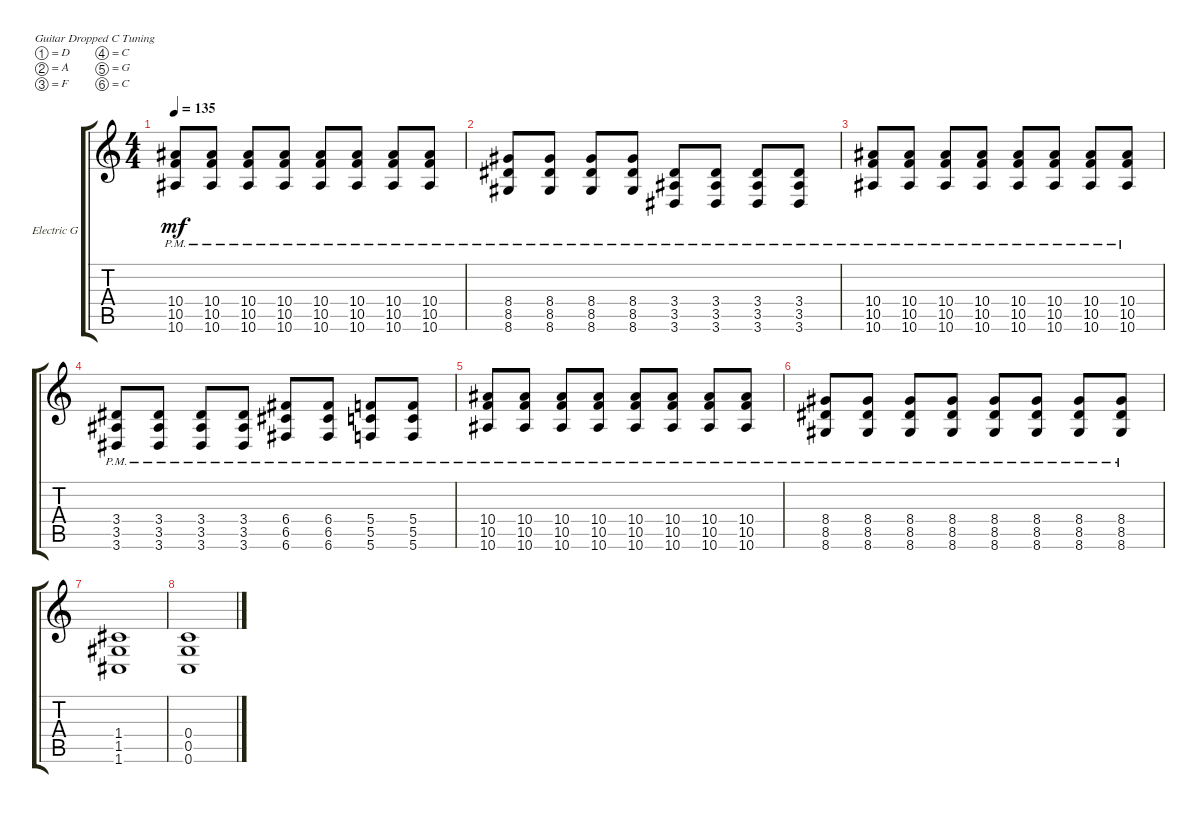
\defaultSystemsLayout 4
\bracketExtendMode groupsimilarinstruments
\firstSystemTrackNameOrientation horizontal
\otherSystemsTrackNameOrientation horizontal
\track ("Electric Guitar" "Electric G") {instrument distortionguitar}
\staff {score tabs}
\tuning (D4 A3 F3 C3 G2 C2)
\ts (4 4)
\tempo 135
\clef g2
\scale
1.11728
\ks c
(10.6{pm} 10.5{pm} 10.4{pm}).8{dy mf} (10.6{pm} 10.5{pm} 10.4{pm}).8 (10.6{pm} 10.5{pm} 10.4{pm}).8 (10.6{pm} 10.5{pm} 10.4{pm}).8 (10.6{pm} 10.5{pm} 10.4{pm}).8 (10.6{pm} 10.5{pm} 10.4{pm}).8 (10.6{pm} 10.5{pm} 10.4{pm}).8 (10.6{pm} 10.5{pm} 10.4{pm}).8 |
\scale
0.960908 (8.6{pm} 8.4{pm} 8.5{pm}).8 (8.6{pm} 8.4{pm} 8.5{pm}).8 (8.6{pm} 8.4{pm} 8.5{pm}).8 (8.6{pm} 8.4{pm} 8.5{pm}).8 (3.6{pm} 3.5{pm} 3.4{pm}).8 (3.4{pm} 3.5{pm} 3.6{pm}).8 (3.6{pm} 3.5{pm} 3.4{pm}).8 (3.4{pm} 3.5{pm} 3.6{pm}).8 |
\scale
0.960908 (10.6{pm} 10.5{pm} 10.4{pm}).8 (10.6{pm} 10.5{pm} 10.4{pm}).8 (10.6{pm} 10.5{pm} 10.4{pm}).8 (10.6{pm} 10.5{pm} 10.4{pm}).8 (10.6{pm} 10.5{pm} 10.4{pm}).8 (10.6{pm} 10.5{pm} 10.4{pm}).8 (10.6{pm} 10.5{pm} 10.4{pm}).8 (10.6{pm} 10.5{pm} 10.4{pm}).8 |
\scale
0.960908 (3.6{pm} 3.5{pm} 3.4{pm}).8 (3.4{pm} 3.5{pm} 3.6{pm}).8 (3.6{pm} 3.5{pm} 3.4{pm}).8 (3.4{pm} 3.5{pm} 3.6{pm}).8 (6.6{pm} 6.4{pm} 6.5{pm}).8 (6.6{pm} 6.4{pm} 6.5{pm}).8 (5.6{pm} 5.4{pm} 5.5{pm}).8 (5.6{pm} 5.4{pm} 5.5{pm}).8 |
\scale
1.11728 (10.6{pm} 10.5{pm} 10.4{pm}).8 (10.6{pm} 10.5{pm} 10.4{pm}).8 (10.6{pm} 10.5{pm} 10.4{pm}).8 (10.6{pm} 10.5{pm} 10.4{pm}).8 (10.6{pm} 10.5{pm} 10.4{pm}).8 (10.6{pm} 10.5{pm} 10.4{pm}).8 (10.6{pm} 10.5{pm} 10.4{pm}).8 (10.6{pm} 10.5{pm} 10.4{pm}).8 |
\scale
0.960908 (8.6{pm} 8.4{pm} 8.5{pm}).8 (8.6{pm} 8.4{pm} 8.5{pm}).8 (8.6{pm} 8.4{pm} 8.5{pm}).8 (8.6{pm} 8.4{pm} 8.5{pm}).8 (8.6{pm} 8.4{pm} 8.5{pm}).8 (8.6{pm} 8.4{pm} 8.5{pm}).8 (8.6{pm} 8.4{pm} 8.5{pm}).8 (8.6{pm} 8.4{pm} 8.5{pm}).8 |
\scale
0.960908 (1.6 1.5 1.4).1 |
\scale
0.960908 (0.6 0.5 0.4).1 |
\scale
1.11728 |
\scale
0.960908 |
\scale
0.960908 |
\scale
0.960908 |
\scale
1.11728 |
\scale
0.960908 |
\scale
0.960908 |
\scale
0.960908
